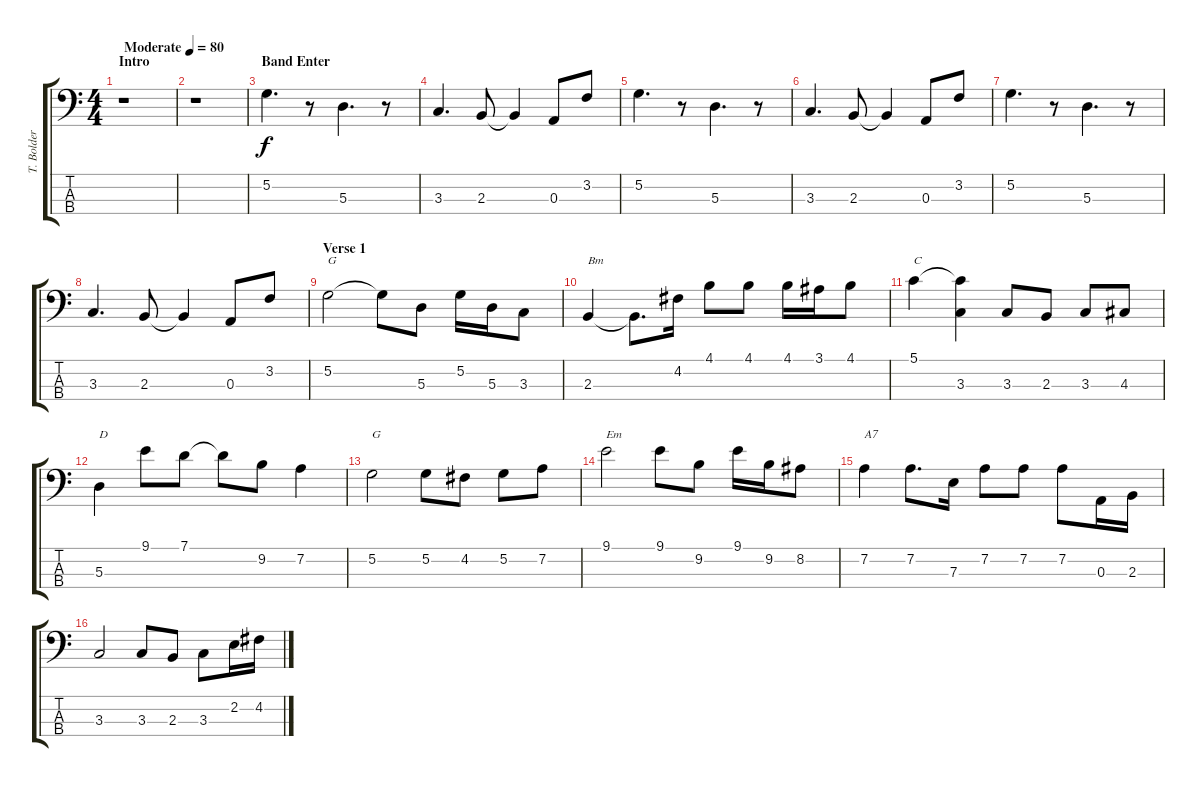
\track ("T. Bolder" "T. Bolder") {instrument electricbassfinger}
\staff {score tabs}
\tuning (G2 D2 A1 E1) {hide}
\ts (4 4)
\section ("" "Intro")
\tempo (80 "Moderate")
\clef f4
\ks c
r.1{dy f instrument electricbassfinger} |
r.1 |
\section ("" "Band Enter")
5.2.4{d} r.8 5.3.4{d} r.8 |
3.3.4{d} 2.3.8 2.3{t}.4 0.3.8 3.2.8 |
5.2.4{d} r.8 5.3.4{d} r.8 |
3.3.4{d} 2.3.8 2.3{t}.4 0.3.8 3.2.8 |
5.2.4{d} r.8 5.3.4{d} r.8 |
3.3.4{d} 2.3.8 2.3{t}.4 0.3.8 3.2.8 |
\section ("" "Verse 1")
5.2.2{txt "G"} 5.2{t}.8 5.3.8 5.2.16 5.3.16 3.3.8 |
2.3.4{txt "Bm"} 2.3{t}.8{d} 4.2.16 4.1.8 4.1.8 4.1.16 3.1.16 4.1.8 |
5.1.4{txt "C"} (5.1{t} 3.3).4 3.3.8 2.3.8 3.3.8 4.3.8 |
5.3.4{txt "D"} 9.1.8 7.1.8 7.1{t}.8 9.2.8 7.2.4 |
5.2.2{txt "G"} 5.2.8 4.2.8 5.2.8 7.2.8 |
9.1.2{txt "Em"} 9.1.8 9.2.8 9.1.16 9.2.16 8.2.8 |
7.2.4{txt "A7"} 7.2.8{d} 7.3.16 7.2.8 7.2.8 7.2.8 0.3.16 2.3.16 |
3.3.2 3.3.8 2.3.8 3.3.8 2.2.16 4.2.16
